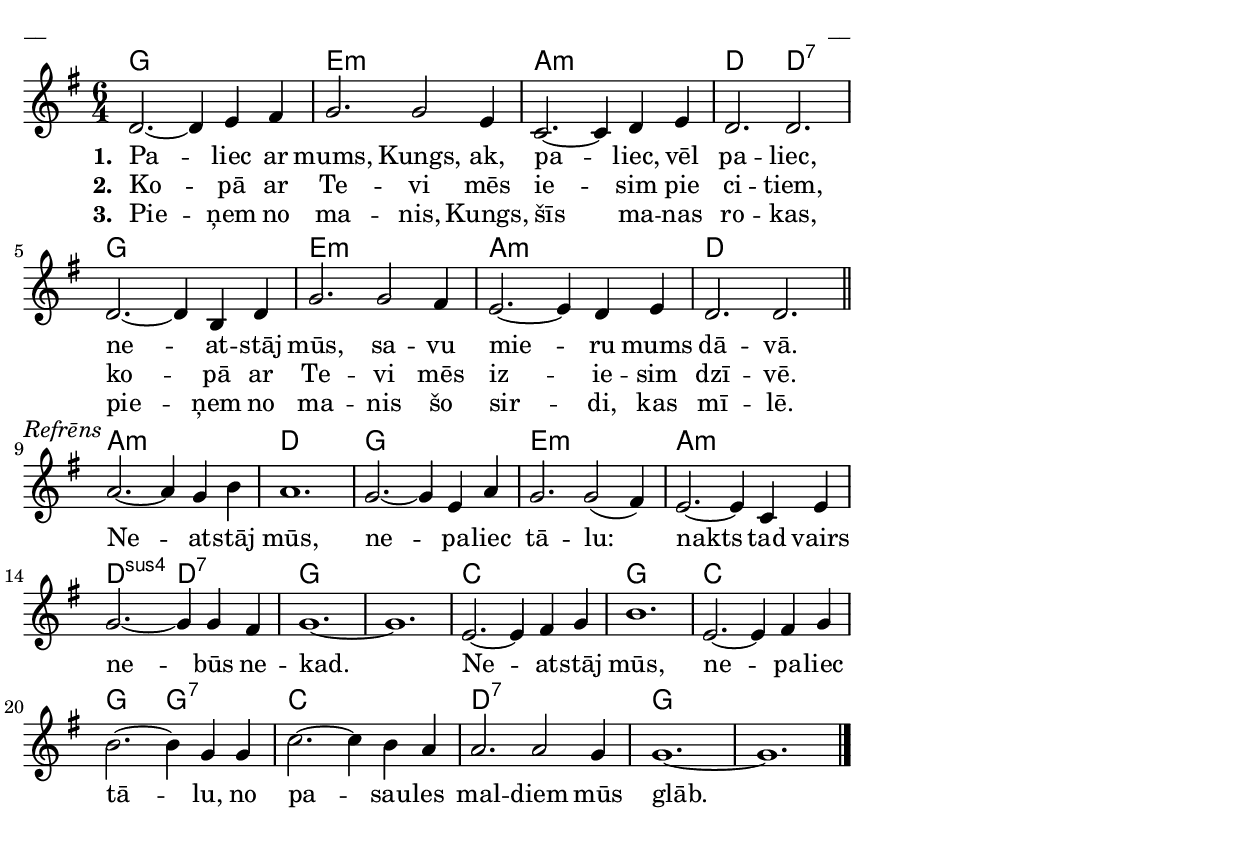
\version "2.13.18"

\paper {
line-width = 14\cm
left-margin = 0.4\cm
between-system-padding = 0.1\cm
between-system-space = 0.1\cm
}

\layout {
indent = #0
ragged-last = ##f
}

chordsA = \chordmode {
g1. e:min a:min d2. d:7 g1. e:min a:min d
a:min d g e:min a:min d2.:sus4 d:7 g1. s1.
c g c g2. g:7 c1. d:7 g1. s
}

voiceA = \relative c' {
\clef "treble"
\key g \major
\time 6/4

d2.~ d4 e fis | g2. g2 e4 | c2.~ c4 d e | d2. d |
d2.~ d4 b d | g2. g2 fis4 | e2.~ e4 d e | d2. d \bar"||"
a'2.~^\markup { \translate #'( -8 . -4 ) \italic Refrēns} a4 g b | a1. | g2.~ g4 e a | g2. g2 (fis4) | e2.~ e4 c e | g2.~ g4 g fis | g1.~ | g |
e2.~ e4 fis g | b1. | e,2.~ e4 fis g | b2.~ b4 g g | c2.~ c4 b a | a2. a2 g4 | g1.~ |g \bar"|."
}

lyricA = \lyricmode {
\set stanza = "1. " 
Pa -- liec ar mums, Kungs, ak, pa -- liec, vēl pa -- liec,
ne -- at -- stāj mūs, sa -- vu mie -- ru mums dā -- vā.
Ne -- at -- stāj mūs, ne -- pa -- liec tā -- lu: nakts tad vairs ne -- būs ne -- kad.
Ne -- at -- stāj mūs, ne -- pa -- liec tā -- lu, no pa -- sau -- les mal -- diem mūs glāb.
}
lyricB = \lyricmode {
\set stanza = "2. "
Ko -- pā ar Te -- vi mēs ie -- sim pie ci -- tiem,
ko -- pā ar Te -- vi mēs iz -- ie -- sim dzī -- vē.
}
lyricC = \lyricmode {
\set stanza = "3. "
Pie -- ņem no ma -- nis, Kungs, šīs ma -- nas ro -- kas,
pie -- ņem no ma -- nis šo sir -- di, kas mī -- lē.
}

fullScore = <<
\new ChordNames { \chordsA }
\new Staff {
<<
\new Voice = "voiceA" { \oneVoice \autoBeamOff \voiceA }
\lyricsto "voiceA" \new Lyrics \lyricA
\lyricsto "voiceA" \new Lyrics \lyricB
\lyricsto "voiceA" \new Lyrics \lyricC
>>
}
>>


\score {
\fullScore
\header { piece = "__" opus = "__" }
}
\markup { \with-color #(x11-color 'white) \sans \smaller "aaa" }
\score {
\unfoldRepeats
\fullScore
\midi {
\context { \Staff \remove "Staff_performer" }
\context { \Voice \consists "Staff_performer" }
}
}


